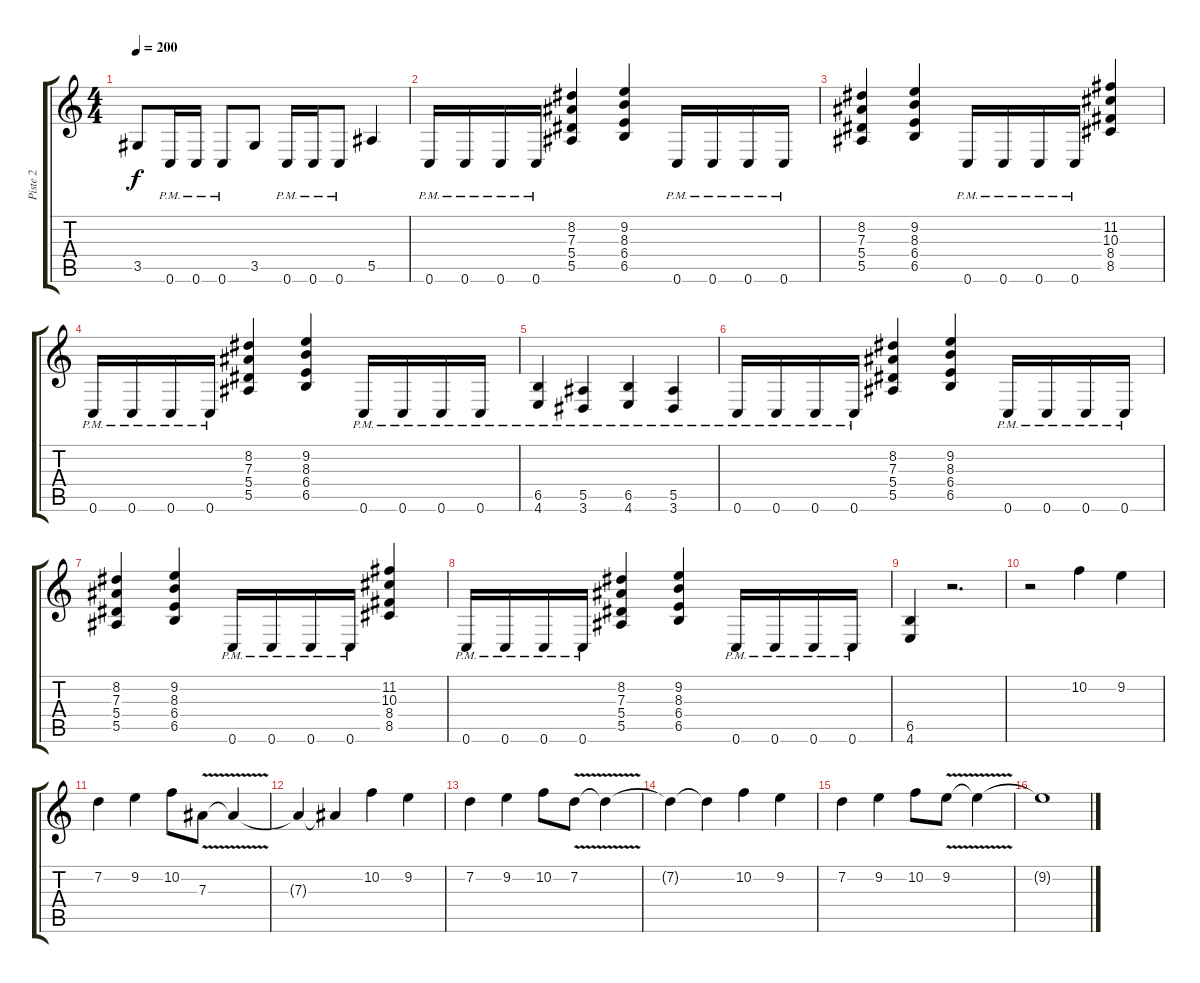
\track ("Piste 2" "Piste 2") {instrument distortionguitar}
\staff {score tabs}
\tuning (C4 G3 Eb3 Bb2 F2 C2) {hide}
\ts (4 4)
\tempo 200
\clef g2
\ks c
3.5.8{dy f} 0.6{pm}.16 0.6{pm}.16 0.6{pm}.8 3.5.8 0.6{pm}.16 0.6{pm}.16 0.6{pm}.8 5.5.4 |
0.6{pm}.16 0.6{pm}.16 0.6{pm}.16 0.6{pm}.16 (8.2 7.3 5.4 5.5).4 (9.2 8.3 6.4 6.5).4 0.6{pm}.16 0.6{pm}.16 0.6{pm}.16 0.6{pm}.16 |
(8.2 7.3 5.4 5.5).4 (9.2 8.3 6.4 6.5).4 0.6{pm}.16 0.6{pm}.16 0.6{pm}.16 0.6{pm}.16 (11.2 10.3 8.4 8.5).4 |
0.6{pm}.16 0.6{pm}.16 0.6{pm}.16 0.6{pm}.16 (8.2 7.3 5.4 5.5).4 (9.2 8.3 6.4 6.5).4 0.6{pm}.16 0.6{pm}.16 0.6{pm}.16 0.6{pm}.16 |
(6.5{pm} 4.6{pm}).4 (5.5{pm} 3.6{pm}).4 (6.5{pm} 4.6{pm}).4 (5.5{pm} 3.6{pm}).4 |
0.6{pm}.16 0.6{pm}.16 0.6{pm}.16 0.6{pm}.16 (8.2 7.3 5.4 5.5).4 (9.2 8.3 6.4 6.5).4 0.6{pm}.16 0.6{pm}.16 0.6{pm}.16 0.6{pm}.16 |
(8.2 7.3 5.4 5.5).4 (9.2 8.3 6.4 6.5).4 0.6{pm}.16 0.6{pm}.16 0.6{pm}.16 0.6{pm}.16 (11.2 10.3 8.4 8.5).4 |
0.6{pm}.16 0.6{pm}.16 0.6{pm}.16 0.6{pm}.16 (8.2 7.3 5.4 5.5).4 (9.2 8.3 6.4 6.5).4 0.6{pm}.16 0.6{pm}.16 0.6{pm}.16 0.6{pm}.16 |
(6.5 4.6).4 r.2{d} |
r.2 10.2.4 9.2.4 |
7.2.4 9.2.4 10.2.8 7.3{v}.8 7.3{t}.4 |
7.3{t}.4 7.3{t}.4 10.2.4 9.2.4 |
7.2.4 9.2.4 10.2.8 7.2{v}.8 7.2{t}.4 |
7.2{t}.4 7.2{t}.4 10.2.4 9.2.4 |
7.2.4 9.2.4 10.2.8 9.2{v}.8 9.2{t}.4 |
9.2{t}.1
